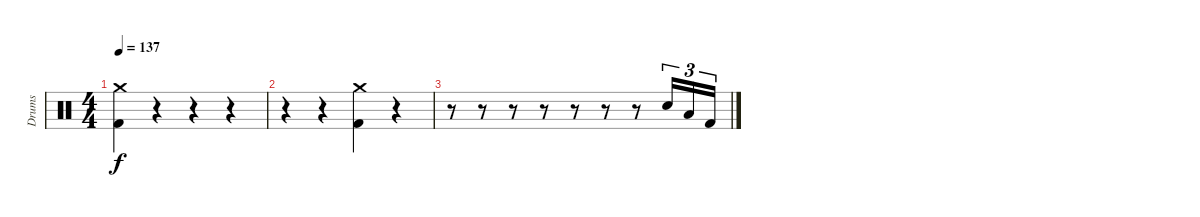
\track ("Drums" "Drums") {instrument percussion}
\staff {score}
\articulation defaults
\ts (4 4)
\tempo 137
\clef neutral
\ks c
("Crash medium (hit)" "Kick (hit) 2").4{dy f} r.4 r.4 r.4 |
r.4 r.4 ("Crash medium (hit)" "Kick (hit) 2").4 r.4 |
r.8 r.8 r.8 r.8 r.8 r.8 r.8 "Snare (hit) 2".16{tu (3 2)} "Low Tom (hit)".16{tu (3 2)} "Kick (hit) 2".16{tu (3 2)}
